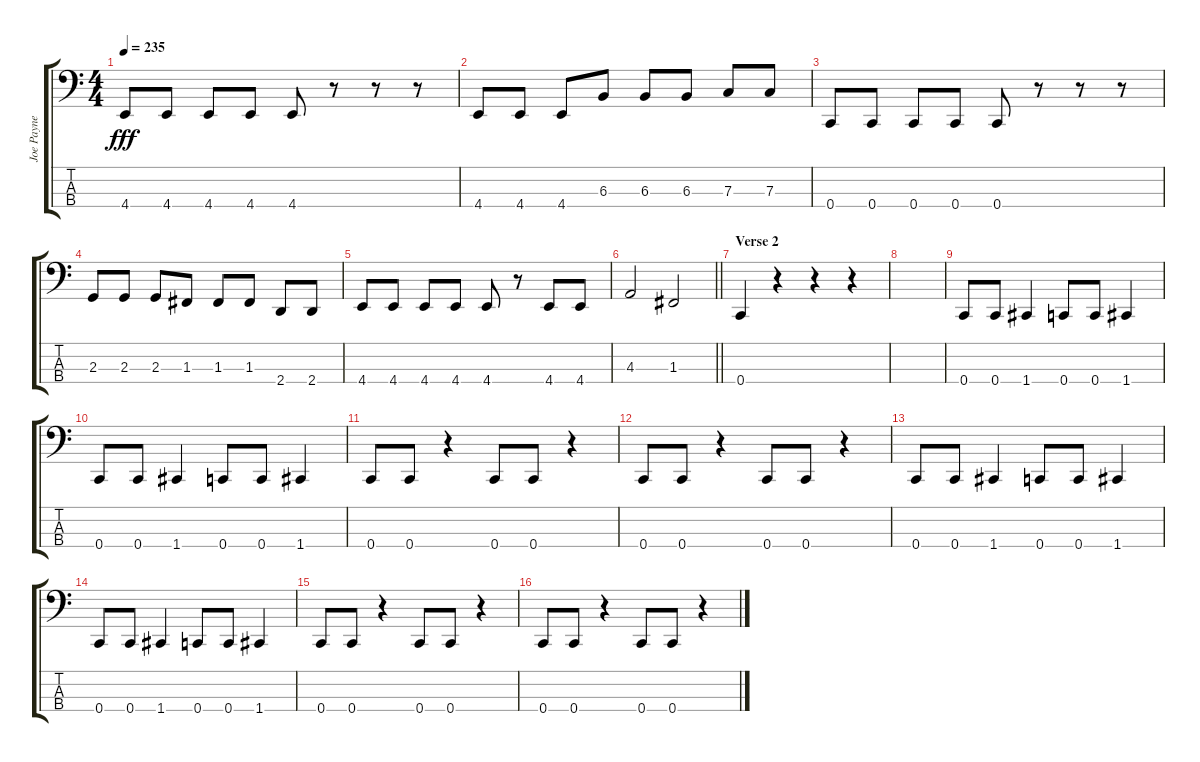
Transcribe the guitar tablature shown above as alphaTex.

\track ("Joe Payne" "Joe Payne") {instrument electricbassfinger}
\staff {score tabs}
\tuning (Eb2 Bb1 F1 C1) {hide}
\ts (4 4)
\tempo 235
\clef f4
\ks c
4.4.8{dy fff} 4.4.8 4.4.8 4.4.8 4.4.8 r.8 r.8 r.8 |
4.4.8 4.4.8 4.4.8 6.3.8 6.3.8 6.3.8 7.3.8 7.3.8 |
0.4.8 0.4.8 0.4.8 0.4.8 0.4.8 r.8 r.8 r.8 |
2.3.8 2.3.8 2.3.8 1.3.8 1.3.8 1.3.8 2.4.8 2.4.8 |
4.4.8 4.4.8 4.4.8 4.4.8 4.4.8 r.8 4.4.8 4.4.8 |
\barLineRight lightlight
4.3.2 1.3.2 |
\section ("" "Verse 2")
0.4.4 r.4 r.4 r.4 |
|
0.4.8 0.4.8 1.4.4 0.4.8 0.4.8 1.4.4 |
0.4.8 0.4.8 1.4.4 0.4.8 0.4.8 1.4.4 |
0.4.8 0.4.8 r.4 0.4.8 0.4.8 r.4 |
0.4.8 0.4.8 r.4 0.4.8 0.4.8 r.4 |
0.4.8 0.4.8 1.4.4 0.4.8 0.4.8 1.4.4 |
0.4.8 0.4.8 1.4.4 0.4.8 0.4.8 1.4.4 |
0.4.8 0.4.8 r.4 0.4.8 0.4.8 r.4 |
0.4.8 0.4.8 r.4 0.4.8 0.4.8 r.4
